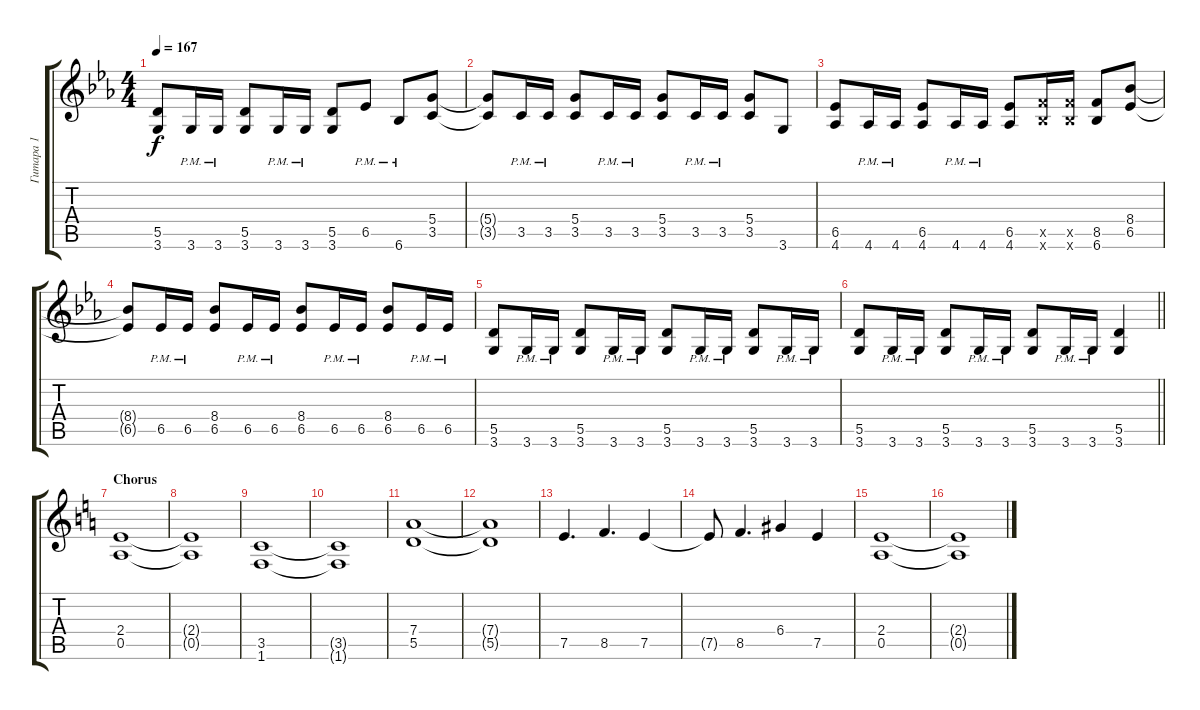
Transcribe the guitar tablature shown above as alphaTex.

\track ("Гитара 1" "Гитара 1") {instrument distortionguitar}
\staff {score tabs}
\tuning (E4 B3 G3 D3 A2 E2) {hide}
\ts (4 4)
\tempo 167
\clef g2
\ks cminor
(5.5 3.6).8{dy f} 3.6{pm}.16 3.6{pm}.16 (5.5 3.6).8 3.6{pm}.16 3.6{pm}.16 (5.5 3.6).8 6.5{pm}.8 6.6{pm}.8 (5.4 3.5).8 |
(5.4{t} 3.5{t}).8 3.5{pm}.16 3.5{pm}.16 (5.4 3.5).8 3.5{pm}.16 3.5{pm}.16 (5.4 3.5).8 3.5{pm}.16 3.5{pm}.16 (5.4 3.5).8 3.6.8 |
(6.5 4.6).8 4.6{pm}.16 4.6{pm}.16 (6.5 4.6).8 4.6{pm}.16 4.6{pm}.16 (6.5 4.6).8 (8.5{x} 6.6{x}).16 (8.5{x} 6.6{x}).16 (8.5 6.6).8 (8.4 6.5).8 |
(8.4{t} 6.5{t}).8 6.5{pm}.16 6.5{pm}.16 (8.4 6.5).8 6.5{pm}.16 6.5{pm}.16 (8.4 6.5).8 6.5{pm}.16 6.5{pm}.16 (8.4 6.5).8 6.5{pm}.16 6.5{pm}.16 |
(5.5 3.6).8 3.6{pm}.16 3.6{pm}.16 (5.5 3.6).8 3.6{pm}.16 3.6{pm}.16 (5.5 3.6).8 3.6{pm}.16 3.6{pm}.16 (5.5 3.6).8 3.6{pm}.16 3.6{pm}.16 |
\barLineRight lightlight
(5.5 3.6).8 3.6{pm}.16 3.6{pm}.16 (5.5 3.6).8 3.6{pm}.16 3.6{pm}.16 (5.5 3.6).8 3.6{pm}.16 3.6{pm}.16 (5.5 3.6).4 |
\section ("" "Chorus")
\ks aminor
(2.4 0.5).1 |
(2.4{t} 0.5{t}).1 |
(3.5 1.6).1 |
(3.5{t} 1.6{t}).1 |
(7.4 5.5).1 |
(7.4{t} 5.5{t}).1 |
7.5.4{d} 8.5.4{d} 7.5.4 |
7.5{t}.8 8.5.4{d} 6.4.4 7.5.4 |
(2.4 0.5).1 |
(2.4{t} 0.5{t}).1
